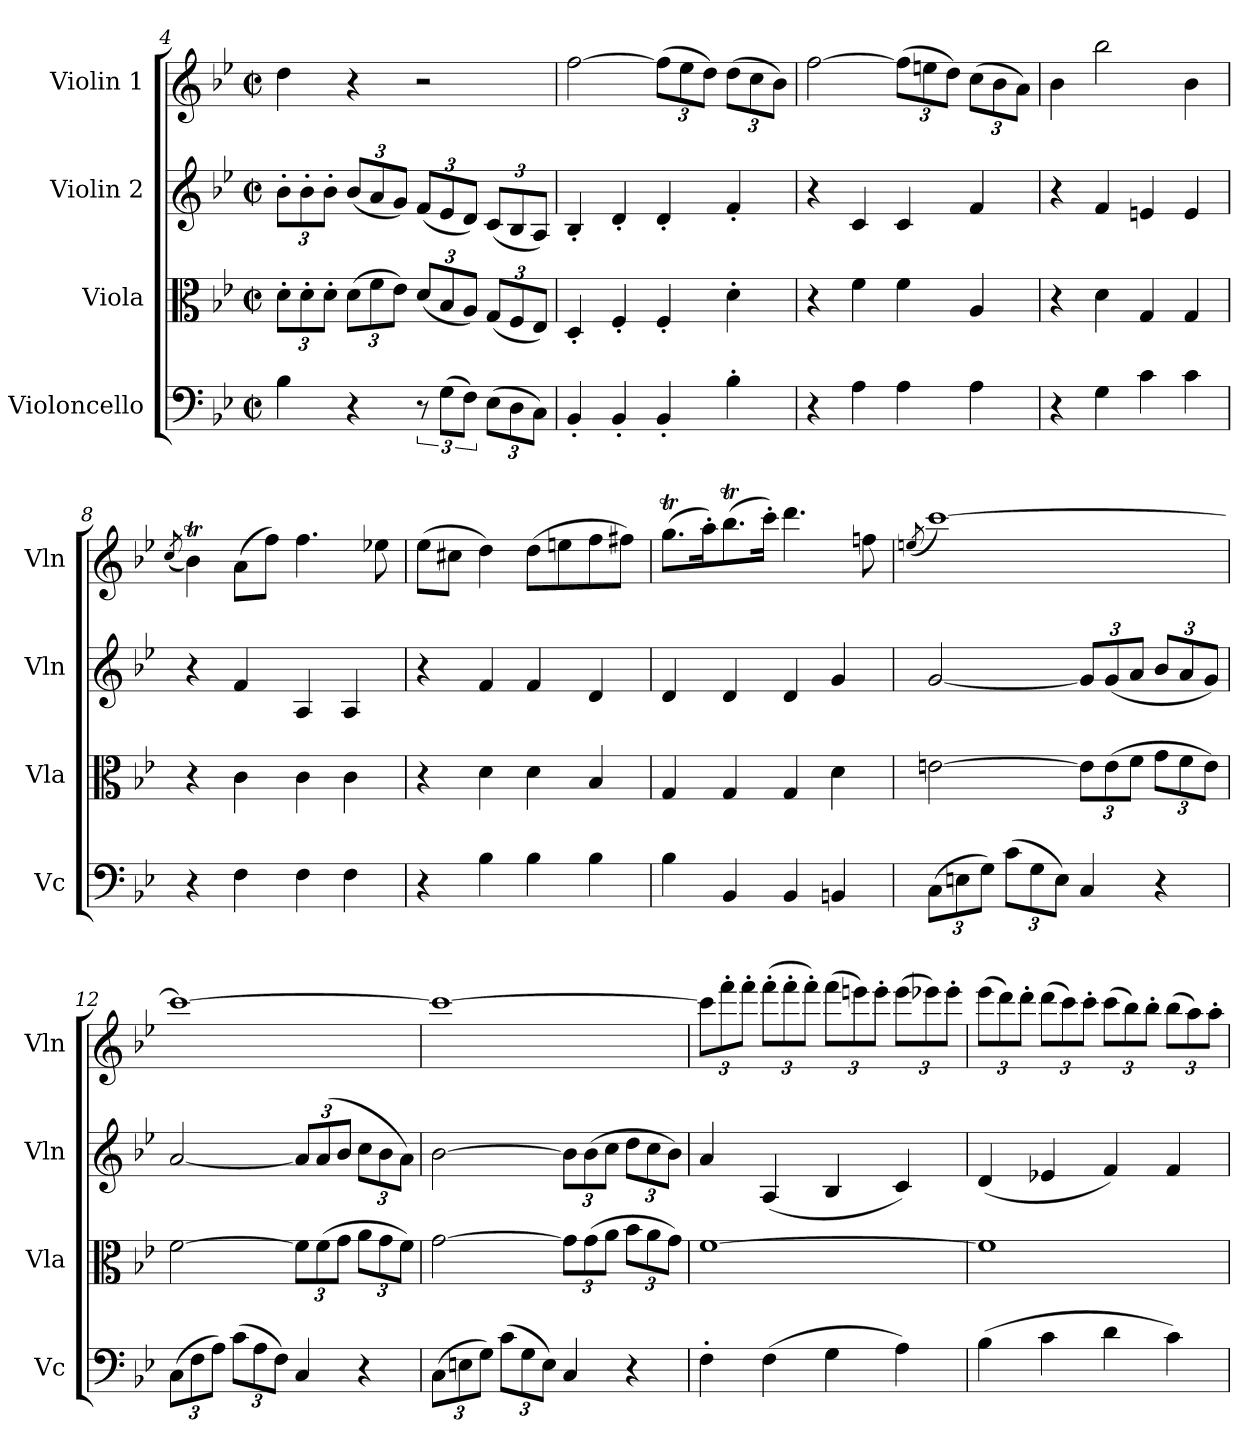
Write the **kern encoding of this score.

**kern	**kern	**kern	**kern
*part4	*part3	*part2	*part1
*staff4	*staff3	*staff2	*staff1
*I"Violoncello	*I"Viola	*I"Violin 2	*I"Violin 1
*I'Vc	*I'Vla	*I'Vln	*I'Vln
*clefF4	*clefC3	*clefG2	*clefG2
*k[b-e-]	*k[b-e-]	*k[b-e-]	*k[b-e-]
*M2/2	*M2/2	*M2/2	*M2/2
*met(c|)	*met(c|)	*met(c|)	*met(c|)
*	*Xbrackettup	*Xbrackettup	*
=4	=4	=4	=4
4B-\	12d'\L	12b-'\L	4dd\
.	12d'\	12b-'\	.
.	12d'\J	12b-'\J	.
4r	(12d\L	(12b-/L	4r
.	12f\	12a/	.
.	12e-\J)	12g/J)	.
12r	(12d/L	(12f/L	2r
(12G\L	12B-/	12e-/	.
12F\J)	12A/J)	12d/J)	.
*Xbrackettup	*	*	*
(12E-\L	(12G/L	(12c/L	.
12D\	12F/	12B-/	.
12C\J)	12E-/J)	12A/J)	.
=5	=5	=5	=5
4BB-'/	4D'/	4B-'/	[2ff\
4BB-'/	4F'/	4d'/	.
4BB-'/	4F'/	4d'/	(12ff\L]
.	.	.	12ee-\
.	.	.	12dd\J)
*	*	*	*Xbrackettup
4B-'\	4d'\	4f'/	(12dd\L
.	.	.	12cc\
.	.	.	12b-\J)
!!LO:LB:g=z
=6	=6	=6	=6
4r	4r	4r	[2ff\
4A\	4f\	4c/	.
4A\	4f\	4c/	(12ff\L]
.	.	.	12een\
.	.	.	12dd\J)
4A\	4A/	4f/	(12cc\L
.	.	.	12b-\
.	.	.	12a\J)
=7	=7	=7	=7
4r	4r	4r	4b-\
4G\	4d\	4f/	2bb-\
4c\	4G/	4en/	.
4c\	4G/	4e/	4b-\
=8	=8	=8	=8
.	.	.	(8qcc/
4r	4r	4r	4b-T\)
4F\	4c\	4f/	(8a\L
.	.	.	8ff\J)
4F\	4c\	4A/	4.ff\
4F\	4c\	4A/	.
.	.	.	8ee-X\
!!LO:LB:g=z
=9	=9	=9	=9
4r	4r	4r	(8ee-\L
.	.	.	8cc#X\J
4B-\	4d\	4f/	4dd\)
4B-\	4d\	4f/	(8dd\L
.	.	.	8een\
4B-\	4B-/	4d/	8ff\
.	.	.	8ff#X\J)
=10	=10	=10	=10
4B-\	4G/	4d/	(8.ggT\L
.	.	.	16aa'\K)
4BB-/	4G/	4d/	(8.bb-T\
.	.	.	16ccc'\Jk)
4BB-/	4G/	4d/	4.ddd\
4BBn/	4d\	4g/	.
.	.	.	8ffn\
=11	=11	=11	=11
.	.	.	(8qeen/
(12C\L	[2en\	[2g/	[1ccc)
12En\	.	.	.
12G\J)	.	.	.
(12c\L	.	.	.
12G\	.	.	.
12E\J)	.	.	.
4C/	12e\L]	12g/L]	.
.	(12e\	(12g/	.
.	12f\J	12a/J	.
4r	12g\L	12b-/L	.
.	12f\	12a/	.
.	12e\J)	12g/J)	.
!!LO:PB:g=z
=12	=12	=12	=12
(12C\L	[2f\	[2a/	1ccc_
12F\	.	.	.
12A\J)	.	.	.
(12c\L	.	.	.
12A\	.	.	.
12F\J)	.	.	.
4C/	12f\L]	12a/L]	.
.	(12f\	(12a/	.
.	12g\J	12b-/J	.
4r	12a\L	12cc\L	.
.	12g\	12b-\	.
.	12f\J)	12a\J)	.
=13	=13	=13	=13
(12C\L	[2g\	[2b-\	1ccc_
12En\	.	.	.
12G\J)	.	.	.
(12c\L	.	.	.
12G\	.	.	.
12E\J)	.	.	.
4C/	12g\L]	12b-\L]	.
.	(12g\	(12b-\	.
.	12a\J	12cc\J	.
4r	12b-\L	12dd\L	.
.	12a\	12cc\	.
.	12g\J)	12b-\J)	.
=14	=14	=14	=14
4F'\	[1f	4a/	12ccc\L]
.	.	.	12fff'\
.	.	.	12fff'\J
(4F\	.	(4A/	(12fff'\L
.	.	.	12fff'\
.	.	.	12fff'\J)
4G\	.	4B-/	(12fff\L
.	.	.	12eeen\)
.	.	.	12eee'\J
4A\)	.	4c/)	(12eee\L
.	.	.	12eee-X\)
.	.	.	12eee-'\J
!!LO:LB:g=z
=15	=15	=15	=15
(4B-\	1f]	(4d/	(12eee-\L
.	.	.	12ddd\)
.	.	.	12ddd'\J
4c\	.	4e-X/	(12ddd\L
.	.	.	12ccc\)
.	.	.	12ccc'\J
4d\	.	4f/)	(12ccc\L
.	.	.	12bb-\)
.	.	.	12bb-'\J
4c\)	.	4f/	(12bb-\L
.	.	.	12aa\)
.	.	.	12aa'\J
=	=	=	=
*-	*-	*-	*-
